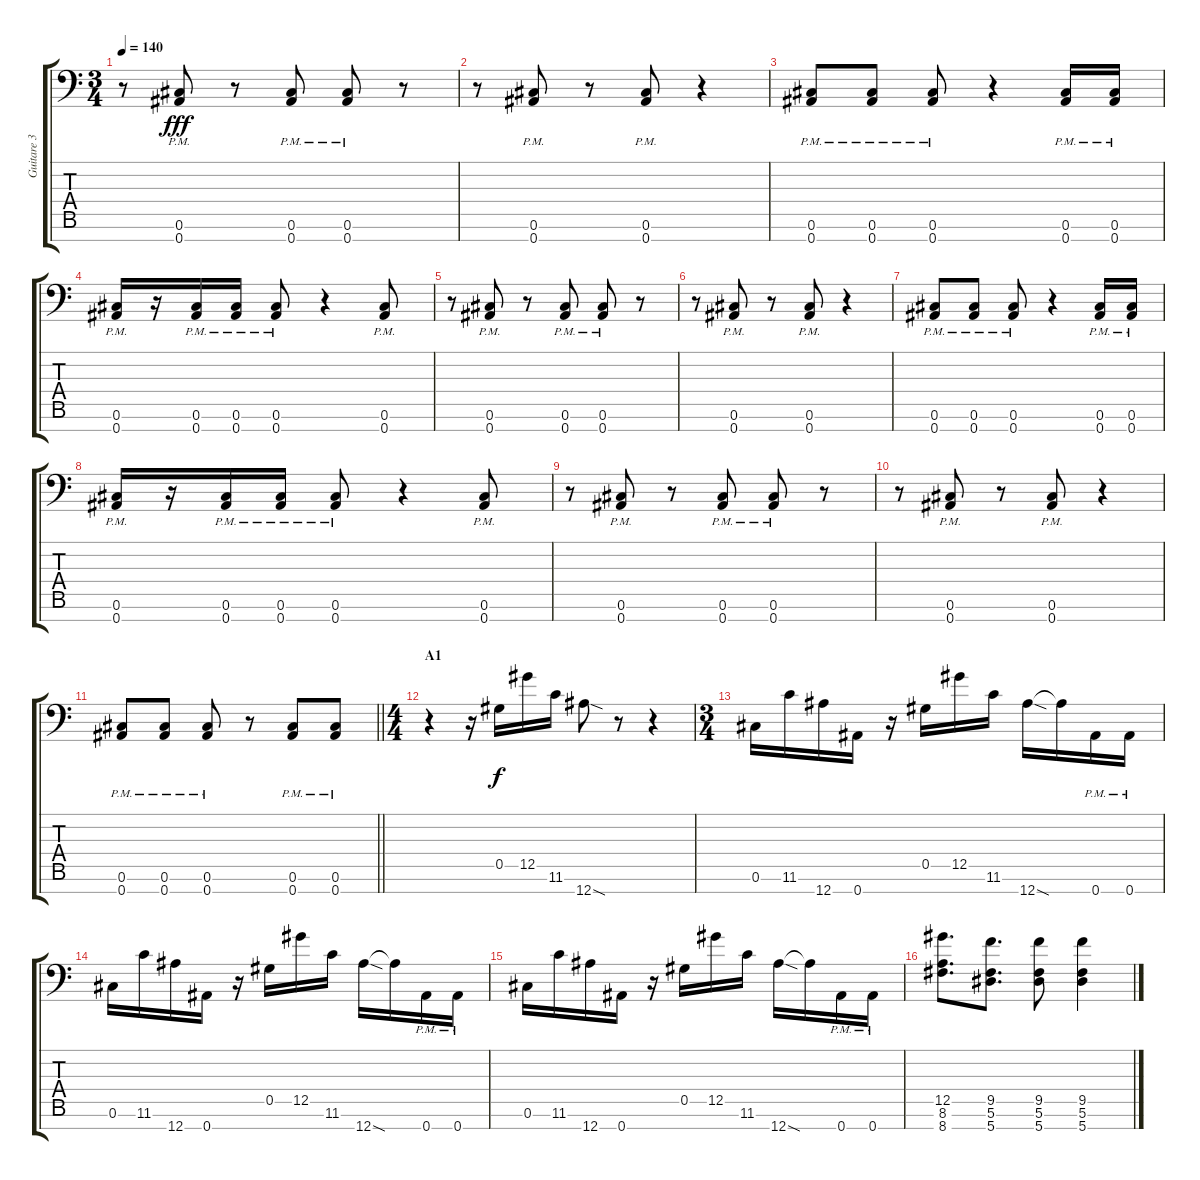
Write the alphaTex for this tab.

\track ("Guitare 3 (Jake)" "Guitare 3 ") {instrument distortionguitar}
\staff {score tabs}
\tuning (Eb4 Bb3 Gb3 Db3 Ab2 Db2 Bb1) {hide}
\ts (3 4)
\tempo 140
\clef f4
\ks c
r.8{dy fff} (0.6{pm} 0.7{pm}).8 r.8 (0.6{pm} 0.7{pm}).8 (0.6{pm} 0.7{pm}).8 r.8 |
r.8 (0.6{pm} 0.7{pm}).8 r.8 (0.6{pm} 0.7{pm}).8 r.4 |
(0.6{pm} 0.7{pm}).8 (0.6{pm} 0.7{pm}).8 (0.6{pm} 0.7{pm}).8 r.4 (0.6{pm} 0.7{pm}).16 (0.6{pm} 0.7{pm}).16 |
(0.6{pm} 0.7{pm}).16 r.16 (0.6{pm} 0.7{pm}).16 (0.6{pm} 0.7{pm}).16 (0.6{pm} 0.7{pm}).8 r.4 (0.6{pm} 0.7{pm}).8 |
r.8 (0.6{pm} 0.7{pm}).8 r.8 (0.6{pm} 0.7{pm}).8 (0.6{pm} 0.7{pm}).8 r.8 |
r.8 (0.6{pm} 0.7{pm}).8 r.8 (0.6{pm} 0.7{pm}).8 r.4 |
(0.6{pm} 0.7{pm}).8 (0.6{pm} 0.7{pm}).8 (0.6{pm} 0.7{pm}).8 r.4 (0.6{pm} 0.7{pm}).16 (0.6{pm} 0.7{pm}).16 |
(0.6{pm} 0.7{pm}).16 r.16 (0.6{pm} 0.7{pm}).16 (0.6{pm} 0.7{pm}).16 (0.6{pm} 0.7{pm}).8 r.4 (0.6{pm} 0.7{pm}).8 |
r.8 (0.6{pm} 0.7{pm}).8 r.8 (0.6{pm} 0.7{pm}).8 (0.6{pm} 0.7{pm}).8 r.8 |
r.8 (0.6{pm} 0.7{pm}).8 r.8 (0.6{pm} 0.7{pm}).8 r.4 |
\barLineRight lightlight
(0.6{pm} 0.7{pm}).8 (0.6{pm} 0.7{pm}).8 (0.6{pm} 0.7{pm}).8 r.8 (0.6{pm} 0.7{pm}).8 (0.6{pm} 0.7{pm}).8 |
\ts (4 4)
\section ("" "A1")
r.4{volume 10} r.16 0.5.16{dy f} 12.5.16 11.6.16 12.7{sod}.8 r.8 r.4 |
\ts (3 4)
0.6.16{volume 13} 11.6.16 12.7.16 0.7.16 r.16 0.5.16 12.5.16 11.6.16 12.7{sod}.16 12.7{t}.16 0.7{pm}.16 0.7{pm}.16 |
0.6.16 11.6.16 12.7.16 0.7.16 r.16 0.5.16 12.5.16 11.6.16 12.7{sod}.16 12.7{t}.16 0.7{pm}.16 0.7{pm}.16 |
0.6.16 11.6.16 12.7.16 0.7.16 r.16 0.5.16 12.5.16 11.6.16 12.7{sod}.16 12.7{t}.16 0.7{pm}.16 0.7{pm}.16 |
(12.5 8.6 8.7).8{d} (9.5 5.6 5.7).8{d} (9.5 5.6 5.7).8 (9.5 5.6 5.7).4
